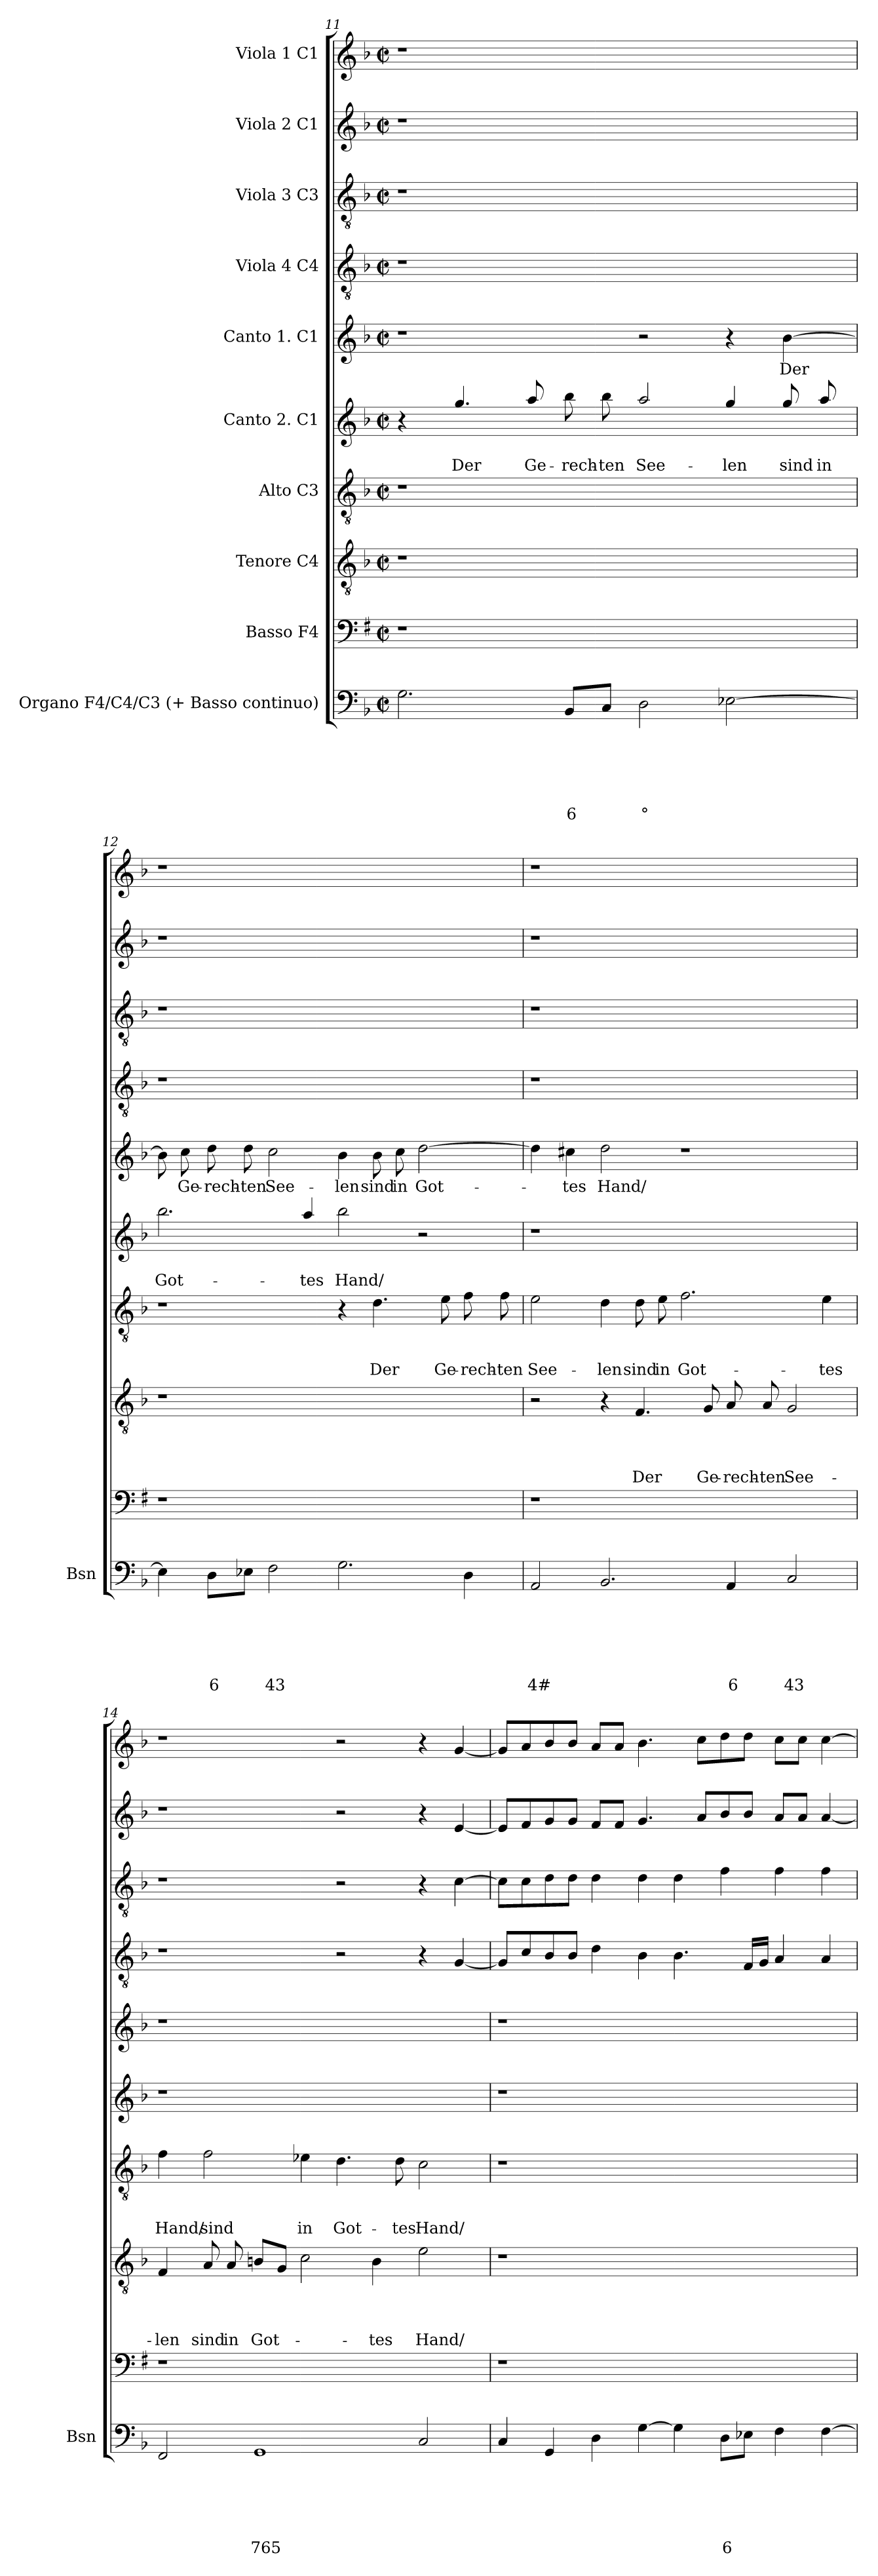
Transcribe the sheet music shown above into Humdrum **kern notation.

**kern	**text	**text	**text	**text	**text	**text	**kern	**kern	**text	**text	**text	**text	**kern	**text	**text	**text	**kern	**text	**text	**kern	**text	**kern	**kern	**kern	**kern
*part10	*part10	*part10	*part10	*part10	*part10	*part10	*part9	*part8	*part8	*part8	*part8	*part8	*part7	*part7	*part7	*part7	*part6	*part6	*part6	*part5	*part5	*part4	*part3	*part2	*part1
*staff10	*staff10	*staff10	*staff10	*staff10	*staff10	*staff10	*staff9	*staff8	*staff8	*staff8	*staff8	*staff8	*staff7	*staff7	*staff7	*staff7	*staff6	*staff6	*staff6	*staff5	*staff5	*staff4	*staff3	*staff2	*staff1
*I"Organo  F4/C4/C3  (+ Basso continuo)	*	*	*	*	*	*	*I"Basso F4	*I"Tenore  C4	*	*	*	*	*I"Alto C3	*	*	*	*I"Canto 2. C1	*	*	*I"Canto 1. C1	*	*I"Viola 4 C4	*I"Viola 3 C3	*I"Viola 2 C1	*I"Viola 1 C1
*I'Bsn	*	*	*	*	*	*	*	*	*	*	*	*	*	*	*	*	*	*	*	*	*	*	*	*	*
!!LO:PB:g=z
*clefF4	*	*	*	*	*	*	*clefF4	*clefGv2	*	*	*	*	*clefGv2	*	*	*	*clefG2	*	*	*clefG2	*	*clefGv2	*clefGv2	*clefG2	*clefG2
*	*	*	*	*	*	*	*ITrd1c2	*	*	*	*	*	*	*	*	*	*ITrd8c14	*	*	*	*	*	*	*	*
*k[b-]	*	*	*	*	*	*	*k[b-]	*k[b-]	*	*	*	*	*k[b-]	*	*	*	*k[b-]	*	*	*k[b-]	*	*k[b-]	*k[b-]	*k[b-]	*k[b-]
*F:	*	*	*	*	*	*	*F:	*F:	*	*	*	*	*F:	*	*	*	*F:	*	*	*F:	*	*F:	*F:	*F:	*F:
*M2/2	*	*	*	*	*	*	*M2/2	*M2/2	*	*	*	*	*M2/2	*	*	*	*M2/2	*	*	*M2/2	*	*M2/2	*M2/2	*M2/2	*M2/2
*met(c|)	*	*	*	*	*	*	*met(c|)	*met(c|)	*	*	*	*	*met(c|)	*	*	*	*met(c|)	*	*	*met(c|)	*	*met(c|)	*met(c|)	*met(c|)	*met(c|)
=11	=11	=11	=11	=11	=11	=11	=11	=11	=11	=11	=11	=11	=11	=11	=11	=11	=11	=11	=11	=11	=11	=11	=11	=11	=11
2.G\	.	.	.	.	.	.	1r	1r	.	.	.	.	1r	.	.	.	4r	.	.	1r	.	1r	1r	1r	1r
!	!	!	!	!	!	!	!	!	!	!	!	!	!	!	!	!	!	!	!LO:LY:b	!	!	!	!	!	!
.	.	.	.	.	.	.	.	.	.	.	.	.	.	.	.	.	4.g/	.	Der	.	.	.	.	.	.
!	!	!	!	!	!	!	!	!	!	!	!	!	!	!	!	!	!	!	!LO:LY:b	!	!	!	!	!	!
.	.	.	.	.	.	.	.	.	.	.	.	.	.	.	.	.	8a/	.	Ge-	.	.	.	.	.	.
!	!	!	!	!	!	!LO:LY:b	!	!	!	!	!	!	!	!	!	!	!	!	!LO:LY:b	!	!	!	!	!	!
8BB-/L	.	.	.	.	.	6	.	.	.	.	.	.	.	.	.	.	8b-\	.	-rech-	.	.	.	.	.	.
!	!	!	!	!	!	!	!	!	!	!	!	!	!	!	!	!	!	!	!LO:LY:b	!	!	!	!	!	!
8C/J	.	.	.	.	.	.	.	.	.	.	.	.	.	.	.	.	8b-\	.	-ten	.	.	.	.	.	.
!	!	!	!	!	!	!LO:LY:b	!	!	!	!	!	!	!	!	!	!	!	!	!LO:LY:b	!	!	!	!	!	!
2D\	.	.	.	.	.	°	1ryy	1ryy	.	.	.	.	1ryy	.	.	.	2a/	.	See-	2r	.	1ryy	1ryy	1ryy	1ryy
!	!	!	!	!	!	!	!	!	!	!	!	!	!	!	!	!	!	!	!LO:LY:b	!	!	!	!	!	!
[2E-X\	.	.	.	.	.	.	.	.	.	.	.	.	.	.	.	.	4g/	.	-len	4r	.	.	.	.	.
!	!	!	!	!	!	!	!	!	!	!	!	!	!	!	!	!	!	!	!LO:LY:b	!	!LO:LY:b	!	!	!	!
.	.	.	.	.	.	.	.	.	.	.	.	.	.	.	.	.	8g/	.	sind	[4b-\	Der	.	.	.	.
!	!	!	!	!	!	!	!	!	!	!	!	!	!	!	!	!	!	!	!LO:LY:b	!	!	!	!	!	!
.	.	.	.	.	.	.	.	.	.	.	.	.	.	.	.	.	8a/	.	in	.	.	.	.	.	.
=12	=12	=12	=12	=12	=12	=12	=12	=12	=12	=12	=12	=12	=12	=12	=12	=12	=12	=12	=12	=12	=12	=12	=12	=12	=12
!	!	!	!	!	!	!	!	!	!	!	!	!	!	!	!	!	!	!	!LO:LY:b	!	!	!	!	!	!
4E-\]	.	.	.	.	.	.	1r	1r	.	.	.	.	1r	.	.	.	2.b-\	.	Got-	8b-\]	.	1r	1r	1r	1r
!	!	!	!	!	!	!	!	!	!	!	!	!	!	!	!	!	!	!	!	!	!LO:LY:b	!	!	!	!
.	.	.	.	.	.	.	.	.	.	.	.	.	.	.	.	.	.	.	.	8cc\	Ge-	.	.	.	.
!	!	!	!	!	!	!LO:LY:b	!	!	!	!	!	!	!	!	!	!	!	!	!	!	!LO:LY:b	!	!	!	!
8D\L	.	.	.	.	.	6	.	.	.	.	.	.	.	.	.	.	.	.	.	8dd\	-rech-	.	.	.	.
!	!	!	!	!	!	!	!	!	!	!	!	!	!	!	!	!	!	!	!	!	!LO:LY:b	!	!	!	!
8E-X\J	.	.	.	.	.	.	.	.	.	.	.	.	.	.	.	.	.	.	.	8dd\	-ten	.	.	.	.
!	!	!	!	!	!	!LO:LY:b	!	!	!	!	!	!	!	!	!	!	!	!	!	!	!LO:LY:b	!	!	!	!
2F\	.	.	.	.	.	43	.	.	.	.	.	.	.	.	.	.	.	.	.	2cc\	See-	.	.	.	.
!	!	!	!	!	!	!	!	!	!	!	!	!	!	!	!	!	!	!	!LO:LY:b	!	!	!	!	!	!
.	.	.	.	.	.	.	.	.	.	.	.	.	.	.	.	.	4a/	.	-tes	.	.	.	.	.	.
!	!	!	!	!	!	!	!	!	!	!	!	!	!	!	!	!	!	!	!LO:LY:b	!	!LO:LY:b	!	!	!	!
2.G\	.	.	.	.	.	.	1ryy	1ryy	.	.	.	.	4r	.	.	.	2b-\	.	Hand/	4b-\	-len	1ryy	1ryy	1ryy	1ryy
!	!	!	!	!	!	!	!	!	!	!	!	!	!	!	!	!LO:LY:b	!	!	!	!	!LO:LY:b	!	!	!	!
.	.	.	.	.	.	.	.	.	.	.	.	.	4.d\	.	.	Der	.	.	.	8b-\	sind	.	.	.	.
!	!	!	!	!	!	!	!	!	!	!	!	!	!	!	!	!	!	!	!	!	!LO:LY:b	!	!	!	!
.	.	.	.	.	.	.	.	.	.	.	.	.	.	.	.	.	.	.	.	8cc\	in	.	.	.	.
!	!	!	!	!	!	!	!	!	!	!	!	!	!	!	!	!	!	!	!	!	!LO:LY:b	!	!	!	!
.	.	.	.	.	.	.	.	.	.	.	.	.	.	.	.	.	2r	.	.	[2dd\	Got-	.	.	.	.
!	!	!	!	!	!	!	!	!	!	!	!	!	!	!	!	!LO:LY:b	!	!	!	!	!	!	!	!	!
.	.	.	.	.	.	.	.	.	.	.	.	.	8e\	.	.	Ge-	.	.	.	.	.	.	.	.	.
!	!	!	!	!	!	!	!	!	!	!	!	!	!	!	!	!LO:LY:b	!	!	!	!	!	!	!	!	!
4D\	.	.	.	.	.	.	.	.	.	.	.	.	8f\	.	.	-rech-	.	.	.	.	.	.	.	.	.
!	!	!	!	!	!	!	!	!	!	!	!	!	!	!	!	!LO:LY:b	!	!	!	!	!	!	!	!	!
.	.	.	.	.	.	.	.	.	.	.	.	.	8f\	.	.	-ten	.	.	.	.	.	.	.	.	.
=13	=13	=13	=13	=13	=13	=13	=13	=13	=13	=13	=13	=13	=13	=13	=13	=13	=13	=13	=13	=13	=13	=13	=13	=13	=13
!	!	!	!	!	!	!LO:LY:b	!	!	!	!	!	!	!	!	!	!LO:LY:b	!	!	!	!	!	!	!	!	!
2AA/	.	.	.	.	.	4#	1r	2r	.	.	.	.	2e\	.	.	See-	1r	.	.	4dd\]	.	1r	1r	1r	1r
!	!	!	!	!	!	!	!	!	!	!	!	!	!	!	!	!	!	!	!	!	!LO:LY:b	!	!	!	!
.	.	.	.	.	.	.	.	.	.	.	.	.	.	.	.	.	.	.	.	4cc#X\	-tes	.	.	.	.
!	!	!	!	!	!	!	!	!	!	!	!	!	!	!	!	!LO:LY:b	!	!	!	!	!LO:LY:b	!	!	!	!
2.BB-/	.	.	.	.	.	.	.	4r	.	.	.	.	4d\	.	.	-len	.	.	.	2dd\	Hand/	.	.	.	.
!	!	!	!	!	!	!	!	!	!	!	!	!LO:LY:b	!	!	!	!LO:LY:b	!	!	!	!	!	!	!	!	!
.	.	.	.	.	.	.	.	4.F/	.	.	.	Der	8d\	.	.	sind	.	.	.	.	.	.	.	.	.
!	!	!	!	!	!	!	!	!	!	!	!	!	!	!	!	!LO:LY:b	!	!	!	!	!	!	!	!	!
.	.	.	.	.	.	.	.	.	.	.	.	.	8e\	.	.	in	.	.	.	.	.	.	.	.	.
!	!	!	!	!	!	!	!	!	!	!	!	!	!	!	!	!LO:LY:b	!	!	!	!	!	!	!	!	!
.	.	.	.	.	.	.	1ryy	.	.	.	.	.	2.f\	.	.	Got-	1ryy	.	.	1r	.	1ryy	1ryy	1ryy	1ryy
!	!	!	!	!	!	!	!	!	!	!	!	!LO:LY:b	!	!	!	!	!	!	!	!	!	!	!	!	!
.	.	.	.	.	.	.	.	8G/	.	.	.	Ge-	.	.	.	.	.	.	.	.	.	.	.	.	.
!	!	!	!	!	!	!LO:LY:b	!	!	!	!	!	!LO:LY:b	!	!	!	!	!	!	!	!	!	!	!	!	!
4AA/	.	.	.	.	.	6	.	8A/	.	.	.	-rech-	.	.	.	.	.	.	.	.	.	.	.	.	.
!	!	!	!	!	!	!	!	!	!	!	!	!LO:LY:b	!	!	!	!	!	!	!	!	!	!	!	!	!
.	.	.	.	.	.	.	.	8A/	.	.	.	-ten	.	.	.	.	.	.	.	.	.	.	.	.	.
!	!	!	!	!	!	!LO:LY:b	!	!	!	!	!	!LO:LY:b	!	!	!	!	!	!	!	!	!	!	!	!	!
2C/	.	.	.	.	.	43	.	2G/	.	.	.	See-	.	.	.	.	.	.	.	.	.	.	.	.	.
!	!	!	!	!	!	!	!	!	!	!	!	!	!	!	!	!LO:LY:b	!	!	!	!	!	!	!	!	!
.	.	.	.	.	.	.	.	.	.	.	.	.	4e\	.	.	-tes	.	.	.	.	.	.	.	.	.
!!LO:LB:g=z
=14	=14	=14	=14	=14	=14	=14	=14	=14	=14	=14	=14	=14	=14	=14	=14	=14	=14	=14	=14	=14	=14	=14	=14	=14	=14
!	!	!	!	!	!	!	!	!	!	!	!	!LO:LY:b	!	!	!	!LO:LY:b	!	!	!	!	!	!	!	!	!
2FF/	.	.	.	.	.	.	1r	4F/	.	.	.	-len	4f\	.	.	Hand/	1r	.	.	1r	.	1r	1r	1r	1r
!	!	!	!	!	!	!	!	!	!	!	!	!LO:LY:b	!	!	!	!LO:LY:b	!	!	!	!	!	!	!	!	!
.	.	.	.	.	.	.	.	8A/	.	.	.	sind	2f\	.	.	sind	.	.	.	.	.	.	.	.	.
!	!	!	!	!	!	!	!	!	!	!	!	!LO:LY:b	!	!	!	!	!	!	!	!	!	!	!	!	!
.	.	.	.	.	.	.	.	8A/	.	.	.	in	.	.	.	.	.	.	.	.	.	.	.	.	.
!	!	!	!	!	!	!LO:LY:b	!	!	!	!	!	!LO:LY:b	!	!	!	!	!	!	!	!	!	!	!	!	!
1GG	.	.	.	.	.	765	.	8Bn/L	.	.	.	Got-	.	.	.	.	.	.	.	.	.	.	.	.	.
.	.	.	.	.	.	.	.	8G/J	.	.	.	.	.	.	.	.	.	.	.	.	.	.	.	.	.
!	!	!	!	!	!	!	!	!	!	!	!	!	!	!	!	!LO:LY:b	!	!	!	!	!	!	!	!	!
.	.	.	.	.	.	.	.	2c\	.	.	.	.	4e-X\	.	.	in	.	.	.	.	.	.	.	.	.
!	!	!	!	!	!	!	!	!	!	!	!	!	!	!	!	!LO:LY:b	!	!	!	!	!	!	!	!	!
.	.	.	.	.	.	.	1ryy	.	.	.	.	.	4.d\	.	.	Got-	1ryy	.	.	1ryy	.	2r	2r	2r	2r
!	!	!	!	!	!	!	!	!	!	!	!	!LO:LY:b	!	!	!	!	!	!	!	!	!	!	!	!	!
.	.	.	.	.	.	.	.	4B\	.	.	.	-tes	.	.	.	.	.	.	.	.	.	.	.	.	.
!	!	!	!	!	!	!	!	!	!	!	!	!	!	!	!	!LO:LY:b	!	!	!	!	!	!	!	!	!
.	.	.	.	.	.	.	.	.	.	.	.	.	8d\	.	.	-tes	.	.	.	.	.	.	.	.	.
!	!	!	!	!	!	!	!	!	!	!	!	!LO:LY:b	!	!	!	!LO:LY:b	!	!	!	!	!	!	!	!	!
2C/	.	.	.	.	.	.	.	2e\	.	.	.	Hand/	2c\	.	.	Hand/	.	.	.	.	.	4r	4r	4r	4r
.	.	.	.	.	.	.	.	.	.	.	.	.	.	.	.	.	.	.	.	.	.	[4G/	[4c\	[4e/	[4g/
=15	=15	=15	=15	=15	=15	=15	=15	=15	=15	=15	=15	=15	=15	=15	=15	=15	=15	=15	=15	=15	=15	=15	=15	=15	=15
4C/	.	.	.	.	.	.	1r	1r	.	.	.	.	1r	.	.	.	1r	.	.	1r	.	8G/L]	8c\L]	8e/L]	8g/L]
.	.	.	.	.	.	.	.	.	.	.	.	.	.	.	.	.	.	.	.	.	.	8c/	8c\	8f/	8a/
4GG/	.	.	.	.	.	.	.	.	.	.	.	.	.	.	.	.	.	.	.	.	.	8B-/	8d\	8g/	8b-/
.	.	.	.	.	.	.	.	.	.	.	.	.	.	.	.	.	.	.	.	.	.	8B-/J	8d\J	8g/J	8b-/J
4D\	.	.	.	.	.	.	.	.	.	.	.	.	.	.	.	.	.	.	.	.	.	4d\	4d\	8f/L	8a/L
.	.	.	.	.	.	.	.	.	.	.	.	.	.	.	.	.	.	.	.	.	.	.	.	8f/J	8a/J
[4G\	.	.	.	.	.	.	.	.	.	.	.	.	.	.	.	.	.	.	.	.	.	4B-\	4d\	4.g/	4.b-\
4G\]	.	.	.	.	.	.	1ryy	1ryy	.	.	.	.	1ryy	.	.	.	1ryy	.	.	1ryy	.	4.B-\	4d\	.	.
.	.	.	.	.	.	.	.	.	.	.	.	.	.	.	.	.	.	.	.	.	.	.	.	8a/L	8cc\L
!	!	!	!	!	!	!LO:LY:b	!	!	!	!	!	!	!	!	!	!	!	!	!	!	!	!	!	!	!
8D\L	.	.	.	.	.	6	.	.	.	.	.	.	.	.	.	.	.	.	.	.	.	.	4f\	8b-/	8dd\
8E-X\J	.	.	.	.	.	.	.	.	.	.	.	.	.	.	.	.	.	.	.	.	.	16F/LL	.	8b-/J	8dd\J
.	.	.	.	.	.	.	.	.	.	.	.	.	.	.	.	.	.	.	.	.	.	16G/JJ	.	.	.
4F\	.	.	.	.	.	.	.	.	.	.	.	.	.	.	.	.	.	.	.	.	.	4A/	4f\	8a/L	8cc\L
.	.	.	.	.	.	.	.	.	.	.	.	.	.	.	.	.	.	.	.	.	.	.	.	8a/J	8cc\J
[4F\	.	.	.	.	.	.	.	.	.	.	.	.	.	.	.	.	.	.	.	.	.	4A/	4f\	[4a/	[4cc\
=	=	=	=	=	=	=	=	=	=	=	=	=	=	=	=	=	=	=	=	=	=	=	=	=	=
*-	*-	*-	*-	*-	*-	*-	*-	*-	*-	*-	*-	*-	*-	*-	*-	*-	*-	*-	*-	*-	*-	*-	*-	*-	*-
